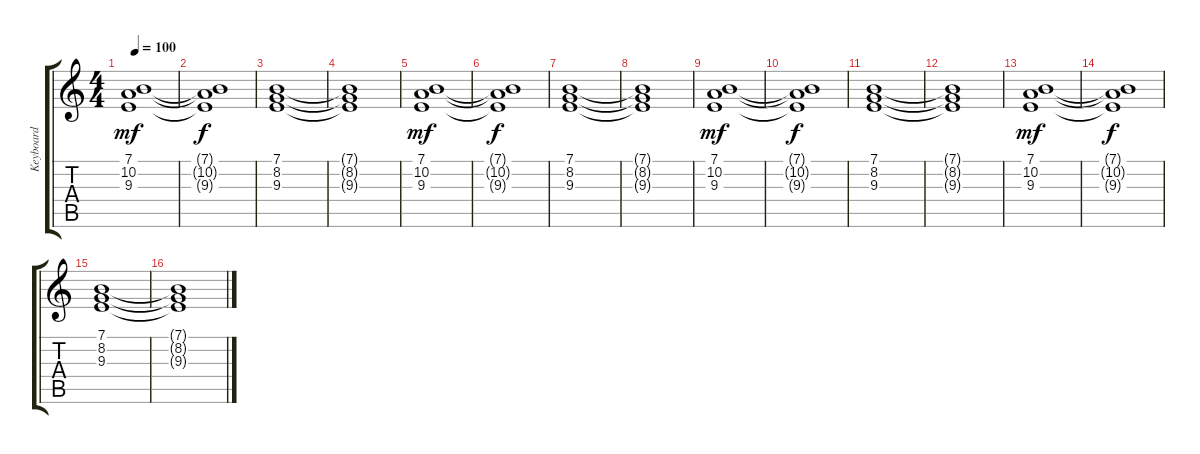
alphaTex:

\track ("Keyboard" "Keyboard") {instrument percussiveorgan}
\staff {score tabs}
\tuning (E4 B3 G3 D3 A2 D2) {hide}
\ts (4 4)
\tempo 100
\clef g2
\ks c
(7.1 10.2 9.3).1{dy mf instrument percussiveorgan} |
(7.1{t} 10.2{t} 9.3{t}).1{dy f} |
(7.1 8.2 9.3).1 |
(7.1{t} 8.2{t} 9.3{t}).1 |
(7.1 10.2 9.3).1{dy mf} |
(7.1{t} 10.2{t} 9.3{t}).1{dy f} |
(7.1 8.2 9.3).1 |
(7.1{t} 8.2{t} 9.3{t}).1 |
(7.1 10.2 9.3).1{dy mf} |
(7.1{t} 10.2{t} 9.3{t}).1{dy f} |
(7.1 8.2 9.3).1 |
(7.1{t} 8.2{t} 9.3{t}).1 |
(7.1 10.2 9.3).1{dy mf} |
(7.1{t} 10.2{t} 9.3{t}).1{dy f} |
(7.1 8.2 9.3).1 |
(7.1{t} 8.2{t} 9.3{t}).1
